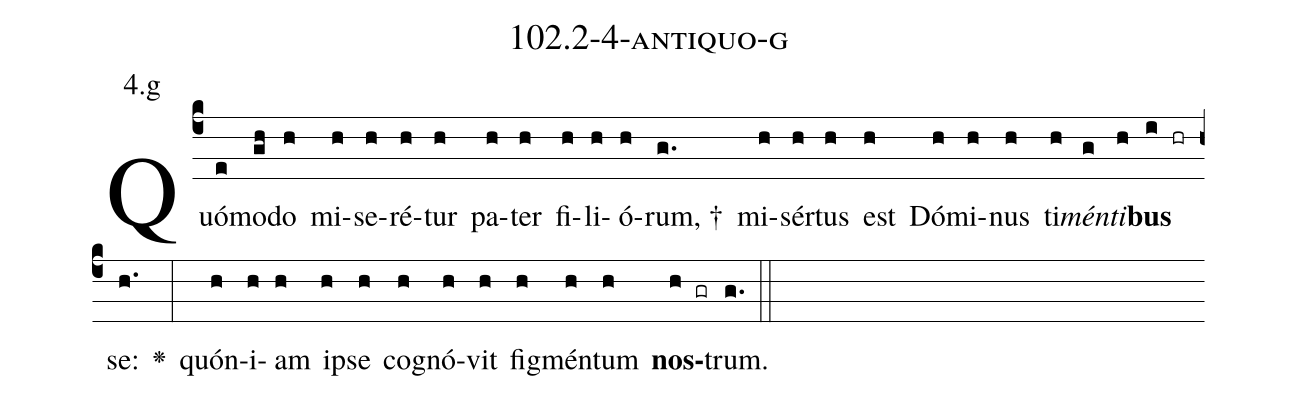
name: 102.2-4-antiquo-g;
annotation: 4.g;
%%
(c4)Quó(e)mo(gh)do(h) mi(h)se(h)ré(h)tur(h) pa(h)ter(h) fi(h)li(h)ó(h)rum, †(g.) mi(h)sér(h)tus(h) est(h) Dó(h)mi(h)nus(h) ti(h)<i>mén</i>(g)<i>ti</i>(h)<b>bus</b>(i hr) se:(h.) <v>\greheightstar</v>(:) quón(h)i(h)am(h) ip(h)se(h) co(h)gnó(h)vit(h) fig(h)mén(h)tum(h) <b>nos</b>(h gr)trum.(g.) (::)


%E(h) u(h) o(h) u(h) a(h) e.(g.) (::)
